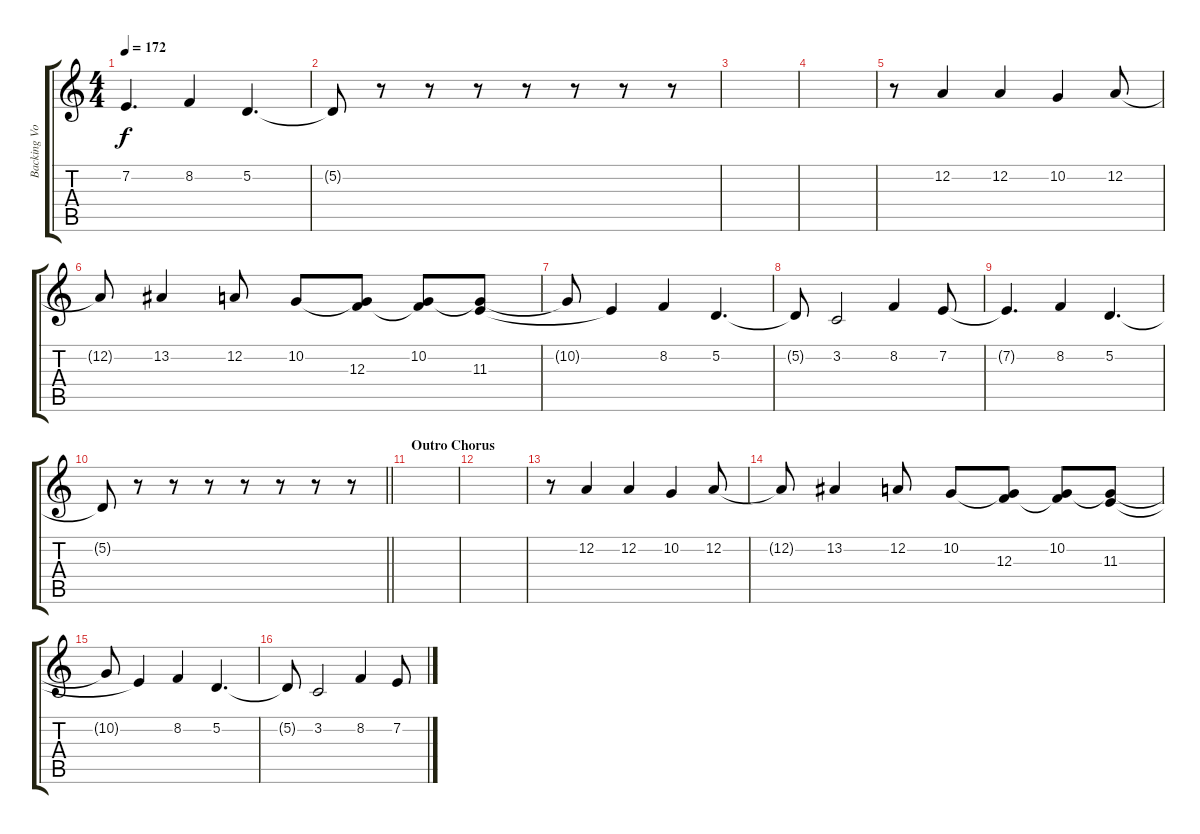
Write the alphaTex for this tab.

\track ("Backing Vocals" "Backing Vo") {instrument bassoon}
\staff {score tabs}
\tuning (D4 A3 F3 C3 G2 D2) {hide}
\ts (4 4)
\tempo 172
\clef g2
\ks c
7.2{t}.4{d dy f} 8.2.4 5.2.4{d} |
5.2{t}.8 r.8 r.8 r.8 r.8 r.8 r.8 r.8 |
|
|
r.8 12.2.4 12.2.4 10.2.4 12.2.8 |
12.2{t}.8 13.2.4 12.2.8 10.2.8 (10.2{t} 12.3).8 (10.2 12.3{t}).8 (10.2{t} 11.3).8 |
10.2{t}.8 11.3{t}.4 8.2.4 5.2.4{d} |
5.2{t}.8 3.2.2 8.2.4 7.2.8 |
7.2{t}.4{d} 8.2.4 5.2.4{d} |
\barLineRight lightlight
5.2{t}.8 r.8 r.8 r.8 r.8 r.8 r.8 r.8 |
\section ("" "Outro Chorus")
|
|
r.8 12.2.4 12.2.4 10.2.4 12.2.8 |
12.2{t}.8 13.2.4 12.2.8 10.2.8 (10.2{t} 12.3).8 (10.2 12.3{t}).8 (10.2{t} 11.3).8 |
10.2{t}.8 11.3{t}.4 8.2.4 5.2.4{d} |
5.2{t}.8 3.2.2 8.2.4 7.2.8
